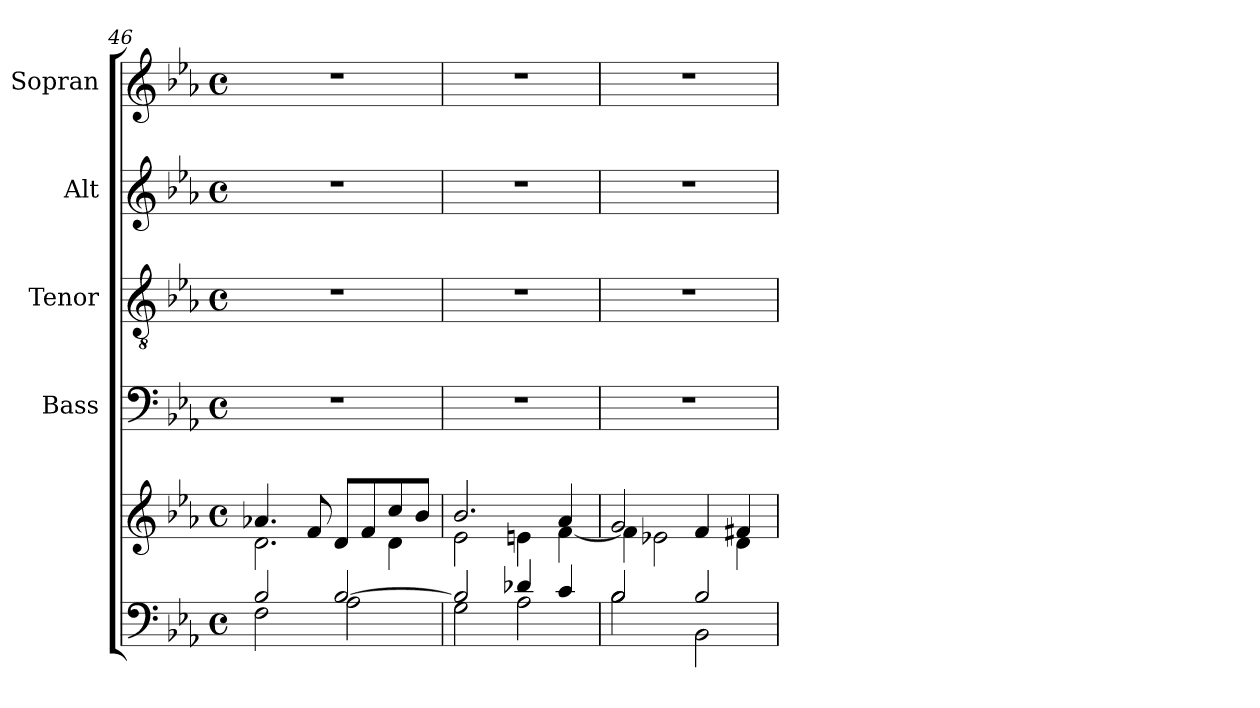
**kern	**kern	**kern	**kern	**kern	**kern
*part5	*part5	*part4	*part3	*part2	*part1
*staff6	*staff5	*staff4	*staff3	*staff2	*staff1
*	*	*I"Bass	*I"Tenor	*I"Alt	*I"Sopran
*	*	*I'B.	*I'T.	*I'A.	*I'S.
*clefF4	*clefG2	*clefF4	*clefGv2	*clefG2	*clefG2
*k[b-e-a-]	*k[b-e-a-]	*k[b-e-a-]	*k[b-e-a-]	*k[b-e-a-]	*k[b-e-a-]
*E-:	*E-:	*E-:	*E-:	*E-:	*E-:
*M4/4	*M4/4	*M4/4	*M4/4	*M4/4	*M4/4
*met(c)	*met(c)	*met(c)	*met(c)	*met(c)	*met(c)
=46	=46	=46	=46	=46	=46
*^	*^	*	*	*	*
2B-/	2F\	4.a-X/	2.d\	1r	1r	1r	1r
.	.	8f/	.	.	.	.	.
[>2B-/	2A-\	8d/L	.	.	.	.	.
.	.	8f/	.	.	.	.	.
.	.	8cc/	4d\	.	.	.	.
.	.	8b-/J	.	.	.	.	.
=47	=47	=47	=47	=47	=47	=47	=47
2B-/]	2G\	2.b-/	2e-\	1r	1r	1r	1r
4d-X/	2A-\	.	4en\	.	.	.	.
4c/	.	4a-/	[<4f\	.	.	.	.
!!LO:PB:g=z
=48	=48	=48	=48	=48	=48	=48	=48
2B-/	2B-\	2g/	4f\]	1r	1r	1r	1r
.	.	.	2e-X\	.	.	.	.
2B-/	2BB-\	4f/	.	.	.	.	.
.	.	4f#X/	4d\	.	.	.	.
*v	*v	*	*	*	*	*	*
*	*v	*v	*	*	*	*
=	=	=	=	=	=
*-	*-	*-	*-	*-	*-
